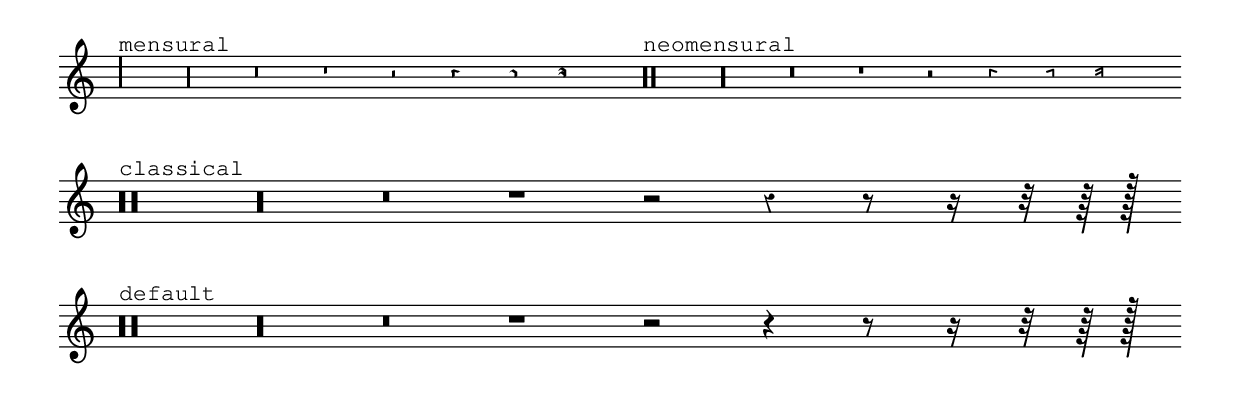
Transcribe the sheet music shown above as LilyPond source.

%% Do not edit this file; it is auto-generated from LSR http://lsr.dsi.unimi.it
%% This file is in the public domain.
\version "2.13.1"

\header {
  lsrtags = "rhythms, ancient-notation, tweaks-and-overrides"

  doctitlees = "Estilos de silencios"
  texidoces = "
Los silencios se pueden imprimir en distintos estilos.
"

  doctitlede = "Pausenstile"
  texidocde = "
Pausen können in verschiedenen Stilen dargestellt werden.
"


%% Translation of GIT committish :<e71f19ad847d3e94ac89750f34de8b6bb28611df>
  texidocfr = "
Les silences peuvent être gravés selon différents styles.

"
  doctitlefr = "Styles de silences"

  texidoc = "
Rests may be used in various styles.




"
  doctitle = "Rest styles"
} % begin verbatim

\layout {
  indent = 0.0
  \context {
    \Staff
    \remove "Time_signature_engraver"
  }
}

\new Staff \relative c {
  \cadenzaOn
  \override Staff.Rest #'style = #'mensural
  r\maxima^\markup \typewriter { mensural }
  r\longa r\breve r1 r2 r4 r8 r16 s32 s64 s128 s128
  \bar ""
  
  \override Staff.Rest #'style = #'neomensural
  r\maxima^\markup \typewriter { neomensural }
  r\longa r\breve r1 r2 r4 r8 r16 s32 s64 s128 s128
  \bar ""
  
  \override Staff.Rest #'style = #'classical
  r\maxima^\markup \typewriter { classical }
  r\longa r\breve r1 r2 r4 r8 r16 r32 r64 r128 s128
  \bar ""
  
  \override Staff.Rest  #'style = #'default
  r\maxima^\markup \typewriter { default }
  r\longa r\breve r1 r2 r4 r8 r16 r32 r64 r128 s128
}
